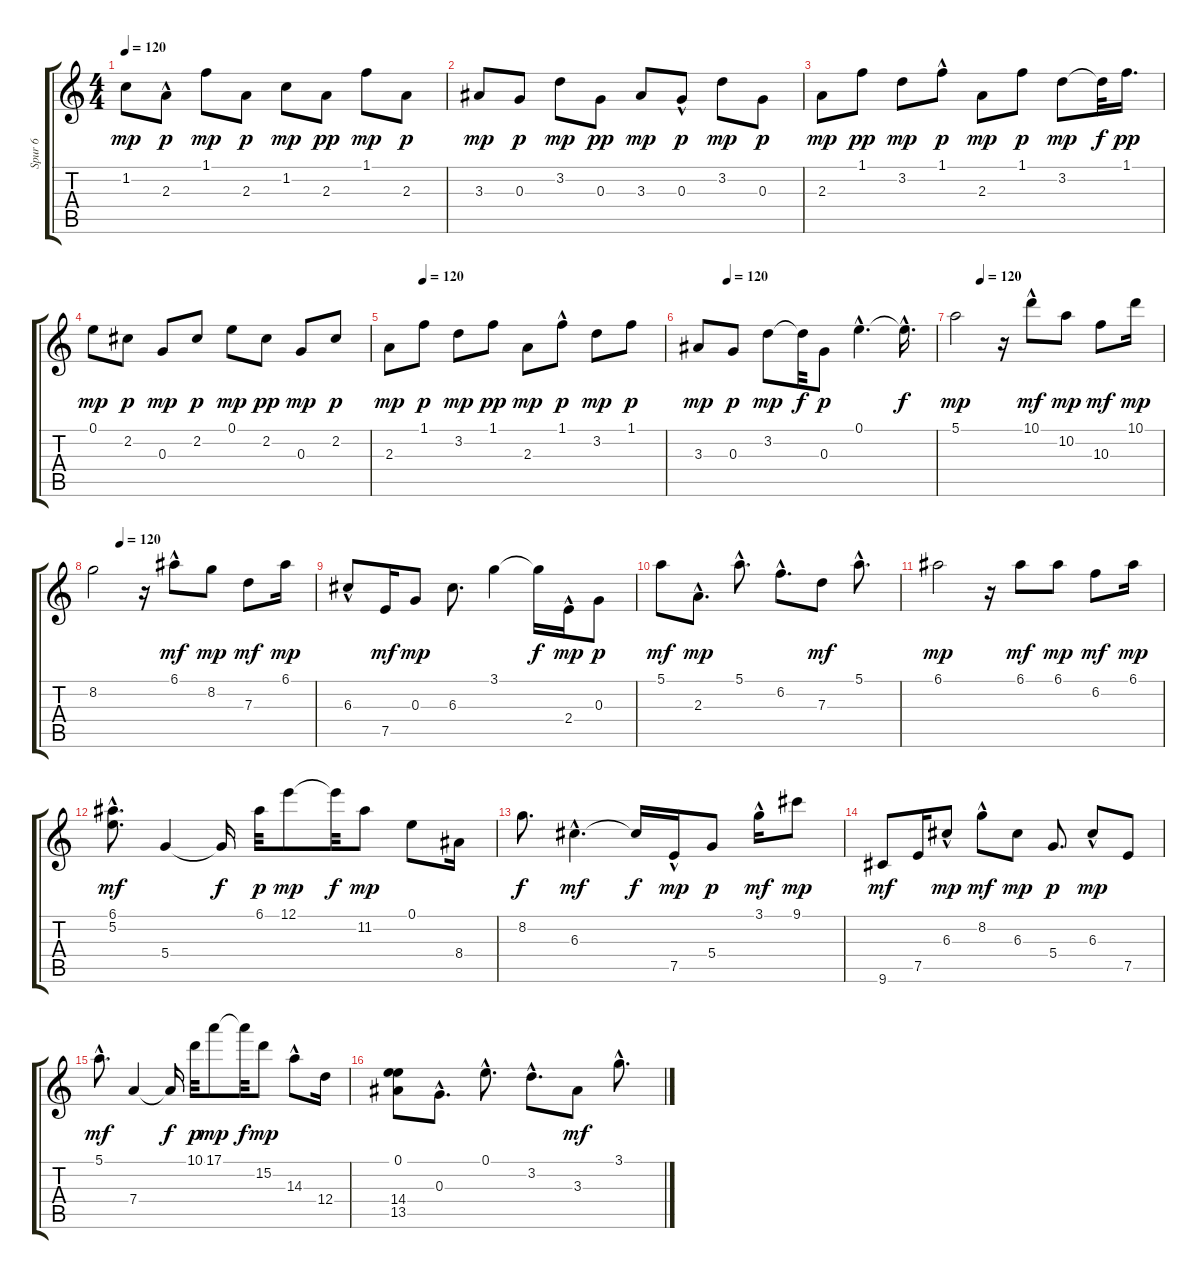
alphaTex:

\track ("Spur 6" "Spur 6") {instrument acousticguitarnylon}
\staff {score tabs}
\tuning (E4 B3 G3 D3 A2 E2) {hide}
\ts (4 4)
\tempo 120
\clef g2
\ks c
1.2.8{dy mp} 2.3{hac}.8{dy p} 1.1.8{dy mp} 2.3.8{dy p} 1.2.8{dy mp} 2.3.8{dy pp} 1.1.8{dy mp} 2.3.8{dy p} |
3.3.8{dy mp} 0.3.8{dy p} 3.2.8{dy mp} 0.3.8{dy pp} 3.3.8{dy mp} 0.3{hac}.8{dy p} 3.2.8{dy mp} 0.3.8{dy p} |
2.3.8{dy mp} 1.1.8{dy pp} 3.2.8{dy mp} 1.1{hac}.8{dy p} 2.3.8{dy mp} 1.1.8{dy p} 3.2.8{dy mp} 3.2{t}.32{dy f} 1.1.16{d dy pp} |
0.1.8{dy mp} 2.2.8{dy p} 0.3.8{dy mp} 2.2.8{dy p} 0.1.8{dy mp} 2.2.8{dy pp} 0.3.8{dy mp} 2.2.8{dy p} |
\tempo (120 0.125)
2.3.8{dy mp} 1.1.8{dy p} 3.2.8{dy mp} 1.1.8{dy pp} 2.3.8{dy mp} 1.1{hac}.8{dy p} 3.2.8{dy mp} 1.1.8{dy p} |
\tempo (120 0.125)
3.3.8{dy mp} 0.3.8{dy p} 3.2.8{dy mp} 3.2{t}.32{dy f} 0.3.8{dy p} 0.1{hac}.4{d} 0.1{hac t}.16{d dy f} |
\tempo (120 0.125)
5.1.2{dy mp volume 15 balance 13 instrument acousticguitarsteel} r.16 10.1{hac}.8{dy mf} 10.2.8{dy mp} 10.3.8{dy mf} 10.1.16{dy mp} |
\tempo (120 0.125)
8.2.2 r.16 6.1{hac}.8{dy mf} 8.2.8{dy mp} 7.3.8{dy mf} 6.1.16{dy mp} |
6.3{hac}.8 7.5.16{dy mf} 0.3.8{dy mp} 6.3.8{d} 3.1.4 3.1{t}.16{dy f} 2.4{hac}.16{dy mp} 0.3.8{dy p} |
5.1.8{dy mf} 2.3{hac}.8{d dy mp} 5.1{hac}.8{d} 6.2{hac}.8{d} 7.3.8{dy mf} 5.1{hac}.8{d} |
6.1.2{dy mp} r.16 6.1.8{dy mf} 6.1.8{dy mp} 6.2.8{dy mf} 6.1.16{dy mp} |
(6.1 5.2{hac}).8{d dy mf} 5.4.4 5.4{t}.16{dy f} 6.1.32{dy p} 12.1.8{dy mp} 12.1{t}.32{dy f} 11.2.8{dy mp} 0.1.8 8.4.16 |
8.2.8{d dy f} 6.3{hac}.4{d dy mf} 6.3{t}.16{dy f} 7.5{hac}.16{dy mp} 5.4.8{dy p} 3.1{hac}.16{dy mf} 9.1.8{dy mp} |
9.6.8{dy mf} 7.5.16 6.3{hac}.8{dy mp} 8.2{hac}.8{dy mf} 6.3.8{dy mp} 5.4.8{d dy p} 6.3{hac}.8{dy mp} 7.5.8 |
5.1{hac}.8{d dy mf} 7.4.4 7.4{t}.16{dy f} 10.1.32{dy p} 17.1.8{dy mp} 17.1{t}.32{dy f} 15.2.8{dy mp} 14.3{hac}.8 12.4.16 |
(0.1 14.4 13.5).8 0.3{hac}.8{d} 0.1{hac}.8{d} 3.2{hac}.8{d} 3.3.8{dy mf} 3.1{hac}.8{d}
